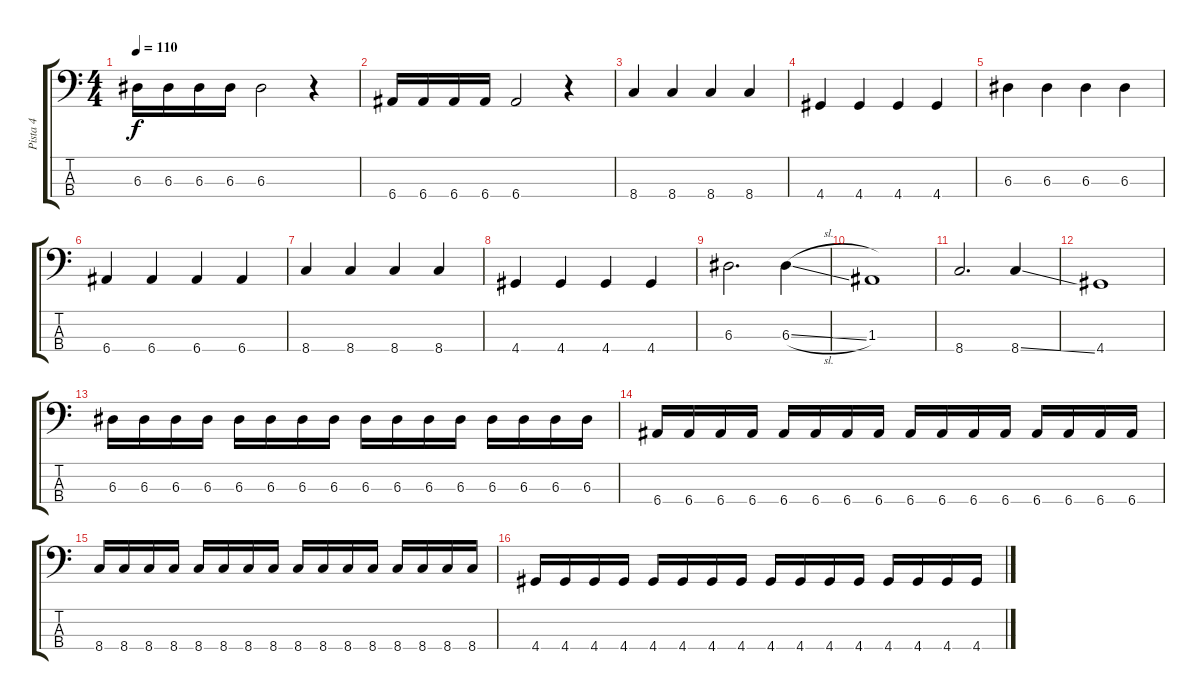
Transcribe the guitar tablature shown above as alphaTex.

\track ("Pista 4" "Pista 4") {instrument electricbassfinger}
\staff {score tabs}
\tuning (G2 D2 A1 E1) {hide}
\ts (4 4)
\tempo 110
\clef f4
\ks c
6.3.16{dy f} 6.3.16 6.3.16 6.3.16 6.3.2 r.4 |
6.4.16 6.4.16 6.4.16 6.4.16 6.4.2 r.4 |
8.4.4 8.4.4 8.4.4 8.4.4 |
4.4.4 4.4.4 4.4.4 4.4.4 |
6.3.4 6.3.4 6.3.4 6.3.4 |
6.4.4 6.4.4 6.4.4 6.4.4 |
8.4.4 8.4.4 8.4.4 8.4.4 |
4.4.4 4.4.4 4.4.4 4.4.4 |
6.3.2{d} 6.3{sl}.4 |
1.3.1 |
8.4.2{d} 8.4{ss}.4 |
4.4.1 |
6.3.16 6.3.16 6.3.16 6.3.16 6.3.16 6.3.16 6.3.16 6.3.16 6.3.16 6.3.16 6.3.16 6.3.16 6.3.16 6.3.16 6.3.16 6.3.16 |
6.4.16 6.4.16 6.4.16 6.4.16 6.4.16 6.4.16 6.4.16 6.4.16 6.4.16 6.4.16 6.4.16 6.4.16 6.4.16 6.4.16 6.4.16 6.4.16 |
8.4.16 8.4.16 8.4.16 8.4.16 8.4.16 8.4.16 8.4.16 8.4.16 8.4.16 8.4.16 8.4.16 8.4.16 8.4.16 8.4.16 8.4.16 8.4.16 |
4.4.16 4.4.16 4.4.16 4.4.16 4.4.16 4.4.16 4.4.16 4.4.16 4.4.16 4.4.16 4.4.16 4.4.16 4.4.16 4.4.16 4.4.16 4.4.16
